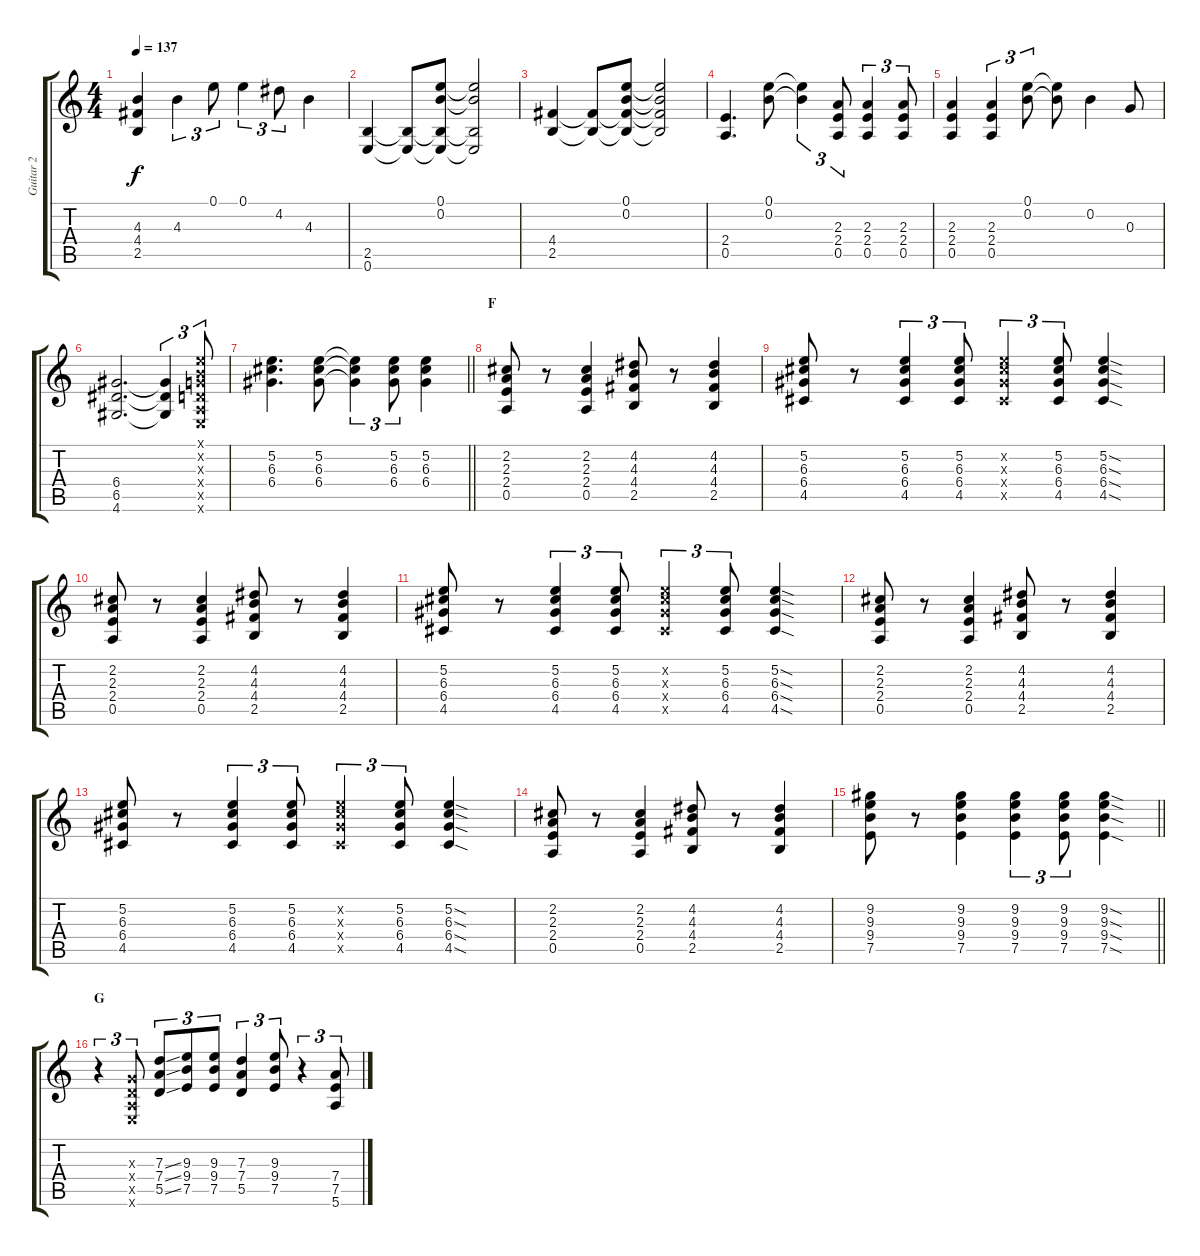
\track ("Guitar 2" "Guitar 2") {instrument distortionguitar}
\staff {score tabs}
\tuning (E4 B3 G3 D3 A2 E2) {hide}
\ts (4 4)
\tempo 137
\clef g2
\ks c
(4.3 4.4 2.5).4{dy f} 4.3.4{tu (3 2)} 0.1.8{tu (3 2)} 0.1.4{tu (3 2)} 4.2.8{tu (3 2)} 4.3.4 |
(2.5 0.6).4 (2.5{t} 0.6{t}).8 (0.1 0.2 2.5{t} 0.6{t}).8 (0.1{t} 0.2{t} 2.5{t} 0.6{t}).2 |
(4.4 2.5).4 (4.4{t} 2.5{t}).8 (0.1 0.2 4.4{t} 2.5{t}).8 (0.1{t} 0.2{t} 4.4{t} 2.5{t}).2 |
(2.4 0.5).4{d} (0.1 0.2).8 (0.1{t} 0.2{t}).4{tu (3 2)} (2.3 2.4 0.5).8{tu (3 2)} (2.3 2.4 0.5).4{tu (3 2)} (2.3 2.4 0.5).8{tu (3 2)} |
(2.3 2.4 0.5).4 (2.3 2.4 0.5).4{tu (3 2)} (0.1 0.2).8{tu (3 2)} (0.1{t} 0.2{t}).8 0.2.4 0.3.8 |
(6.4 6.5 4.6).2{d} (6.4{t} 6.5{t} 4.6{t}).4{tu (3 2)} (0.1{x} 0.2{x} 0.3{x} 0.4{x} 0.5{x} 0.6{x}).8{tu (3 2)} |
\barLineRight lightlight
(5.2 6.3 6.4).4{d} (5.2 6.3 6.4).8 (5.2{t} 6.3{t} 6.4{t}).4{tu (3 2)} (5.2 6.3 6.4).8{tu (3 2)} (5.2 6.3 6.4).4 |
\section ("" "F")
(2.2 2.3 2.4 0.5).8 r.8 (2.2 2.3 2.4 0.5).4 (4.2 4.3 4.4 2.5).8 r.8 (4.2 4.3 4.4 2.5).4 |
(5.2 6.3 6.4 4.5).8 r.8 (5.2 6.3 6.4 4.5).4{tu (3 2)} (5.2 6.3 6.4 4.5).8{tu (3 2)} (5.2{x} 6.3{x} 6.4{x} 4.5{x}).4{tu (3 2)} (5.2 6.3 6.4 4.5).8{tu (3 2)} (5.2{sod} 6.3{sod} 6.4{sod} 4.5{sod}).4 |
(2.2 2.3 2.4 0.5).8 r.8 (2.2 2.3 2.4 0.5).4 (4.2 4.3 4.4 2.5).8 r.8 (4.2 4.3 4.4 2.5).4 |
(5.2 6.3 6.4 4.5).8 r.8 (5.2 6.3 6.4 4.5).4{tu (3 2)} (5.2 6.3 6.4 4.5).8{tu (3 2)} (5.2{x} 6.3{x} 6.4{x} 4.5{x}).4{tu (3 2)} (5.2 6.3 6.4 4.5).8{tu (3 2)} (5.2{sod} 6.3{sod} 6.4{sod} 4.5{sod}).4 |
(2.2 2.3 2.4 0.5).8 r.8 (2.2 2.3 2.4 0.5).4 (4.2 4.3 4.4 2.5).8 r.8 (4.2 4.3 4.4 2.5).4 |
(5.2 6.3 6.4 4.5).8 r.8 (5.2 6.3 6.4 4.5).4{tu (3 2)} (5.2 6.3 6.4 4.5).8{tu (3 2)} (5.2{x} 6.3{x} 6.4{x} 4.5{x}).4{tu (3 2)} (5.2 6.3 6.4 4.5).8{tu (3 2)} (5.2{sod} 6.3{sod} 6.4{sod} 4.5{sod}).4 |
(2.2 2.3 2.4 0.5).8 r.8 (2.2 2.3 2.4 0.5).4 (4.2 4.3 4.4 2.5).8 r.8 (4.2 4.3 4.4 2.5).4 |
\barLineRight lightlight
(9.2 9.3 9.4 7.5).8 r.8 (9.2 9.3 9.4 7.5).4 (9.2 9.3 9.4 7.5).4{tu (3 2)} (9.2 9.3 9.4 7.5).8{tu (3 2)} (9.2{sod} 9.3{sod} 9.4{sod} 7.5{sod}).4 |
\section ("" "G")
r.4{tu (3 2)} (0.3{x} 0.4{x} 0.5{x} 0.6{x}).8{tu (3 2)} (7.3{ss} 7.4{ss} 5.5{ss}).8{tu (3 2)} (9.3 9.4 7.5).8{tu (3 2)} (9.3 9.4 7.5).8{tu (3 2)} (7.3 7.4 5.5).4{tu (3 2)} (9.3 9.4 7.5).8{tu (3 2)} r.4{tu (3 2)} (7.4 7.5 5.6).8{tu (3 2)}
